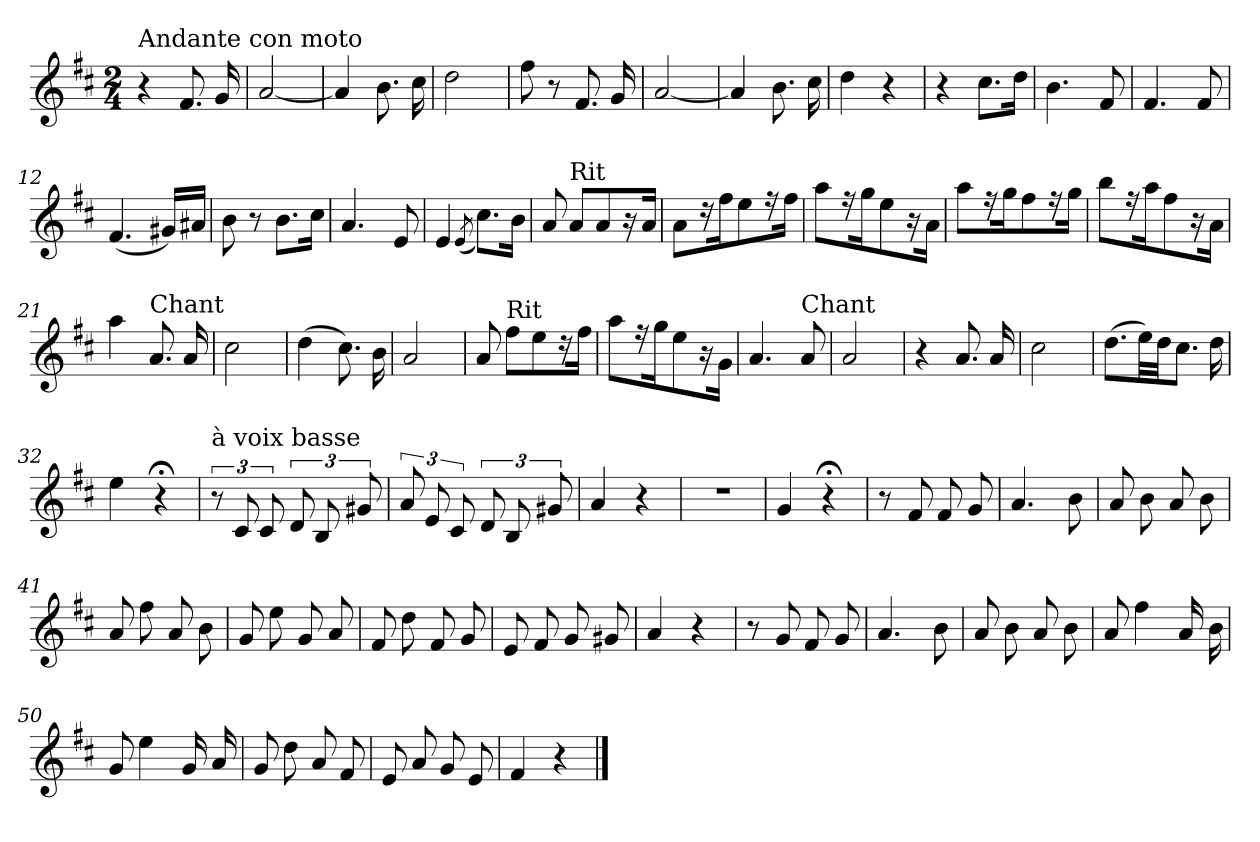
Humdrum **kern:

**kern
*part1
*staff1
*clefG2
*k[f#c#]
*D:
*M2/4
=1
!LO:TX:a:t=Andante con moto
4r
8.f#/
16g/
=2
[2a/
=3
4a/]
8.b\
16cc#\
=4
2dd\
=5
8ff#\
8r
8.f#/
16g/
=6
[2a/
=7
4a/]
8.b\
16cc#\
=8
4dd\
4r
=9
4r
8.cc#\L
16dd\Jk
!!LO:LB:g=z
=10
4.b\
8f#/
=11
4.f#/
8f#/
=12
(<4.f#/
16g#X/LL)
16a#X/JJ
=13
8b\
8r
8.b\L
16cc#\Jk
=14
4.a/
8e/
=15
4e/
(<8qe/
8.cc#\L)
16b\Jk
=16
8a/
!LO:TX:a:t=Rit
8a/L
8a/
16r
16a/Jk
=17
8a\L
16r
16ff#\k
8ee\
16r
16ff#\Jk
=18
8aa\L
16r
16gg\k
8ee\
16r
16a\Jk
!!LO:LB:g=z
=19
8aa\L
16r
16gg\k
8ff#\
16r
16gg\Jk
=20
8bb\L
16r
16aa\k
8ff#\
16r
16a\Jk
=21
4aa\
!LO:TX:a:t=Chant
8.a/
16a/
=22
2cc#\
=23
(>4dd\
8.cc#\)
16b\
=24
2a/
=25
8a/
!LO:TX:a:t=Rit
8ff#\L
8ee\
16r
16ff#\Jk
=26
8aa\L
16r
16gg\k
8ee\
16r
16g\Jk
=27
4.a/
!LO:TX:a:t=Chant
8a/
!!LO:LB:g=z
=28
2a/
=29
4r
8.a/
16a/
=30
2cc#\
=31
(>8.dd\L
32ee\LL)
32dd\JJ
8.cc#\J
16dd\
!!LO:LB:g=z
=32
4ee\
4r;<
!!LO:LB:g=z
=33
!LO:TX:a:t=à voix basse
12r
12c#/
12c#/
12d/
12B/
12g#X/
=34
12a/
12e/
12c#/
12d/
12B/
12g#X/
=35
4a/
4r
=36
2r
=37
4g/
4r;<
=38
8r
8f#/
8f#/
8g/
=39
4.a/
8b\
=40
8a/
8b\
8a/
8b\
!!LO:LB:g=z
=41
8a/
8ff#\
8a/
8b\
=42
8g/
8ee\
8g/
8a/
=43
8f#/
8dd\
8f#/
8g/
=44
8e/
8f#/
8g/
8g#X/
=45
4a/
4r
=46
8r
8g/
8f#/
8g/
=47
4.a/
8b\
=48
8a/
8b\
8a/
8b\
!!LO:LB:g=z
=49
8a/
4ff#\
16a/
16b\
=50
8g/
4ee\
16g/
16a/
=51
8g/
8dd\
8a/
8f#/
=52
8e/
8a/
8g/
8e/
=53
4f#/
4r
==
*-
